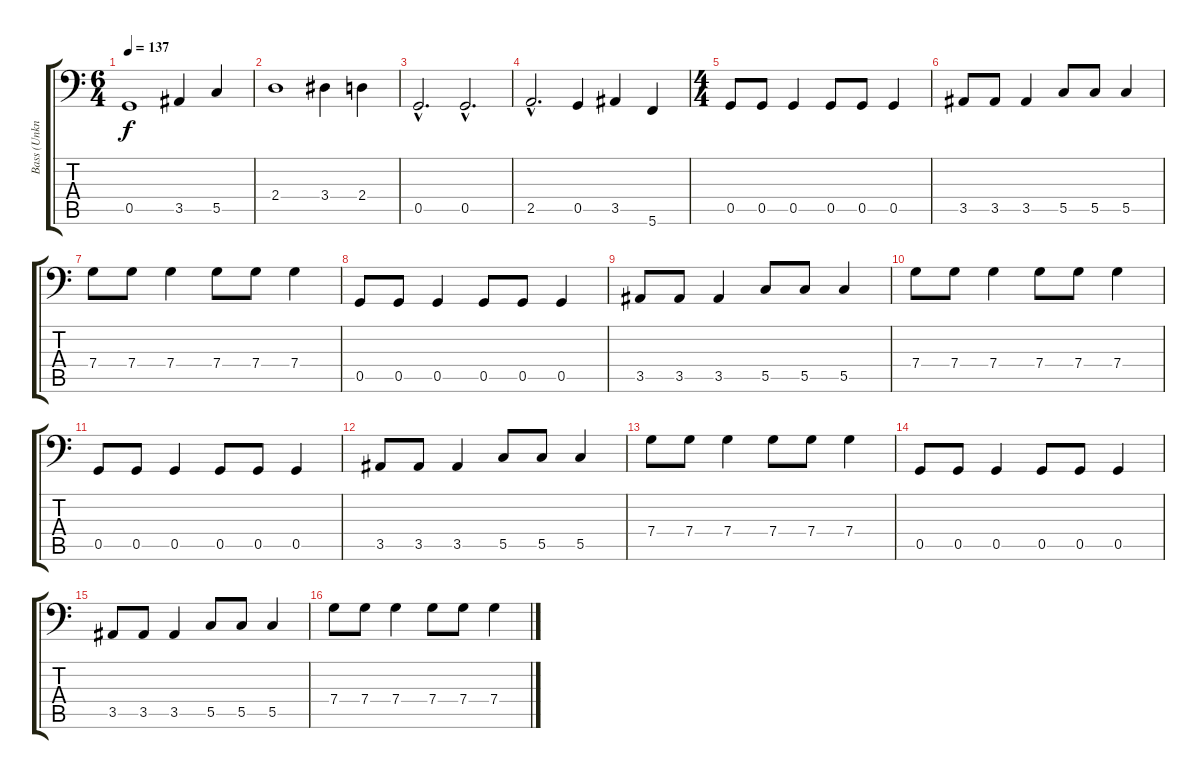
\track ("Bass (Unknown)" "Bass (Unkn") {instrument electricbasspick}
\staff {score tabs}
\tuning (D3 A2 F2 C2 G1 C1) {hide}
\ts (6 4)
\tempo 137
\clef f4
\ks c
0.5.1{dy f} 3.5.4 5.5.4 |
2.4.1 3.4.4 2.4.4 |
0.5{hac}.2{d} 0.5{hac}.2{d} |
2.5{hac}.2{d} 0.5.4 3.5.4 5.6.4 |
\ts (4 4)
0.5.8{instrument electricbasspick} 0.5.8 0.5.4 0.5.8 0.5.8 0.5.4 |
3.5.8 3.5.8 3.5.4 5.5.8 5.5.8 5.5.4 |
7.4.8 7.4.8 7.4.4 7.4.8 7.4.8 7.4.4 |
0.5.8 0.5.8 0.5.4 0.5.8 0.5.8 0.5.4 |
3.5.8 3.5.8 3.5.4 5.5.8 5.5.8 5.5.4 |
7.4.8 7.4.8 7.4.4 7.4.8 7.4.8 7.4.4 |
0.5.8 0.5.8 0.5.4 0.5.8 0.5.8 0.5.4 |
3.5.8 3.5.8 3.5.4 5.5.8 5.5.8 5.5.4 |
7.4.8 7.4.8 7.4.4 7.4.8 7.4.8 7.4.4 |
0.5.8 0.5.8 0.5.4 0.5.8 0.5.8 0.5.4 |
3.5.8 3.5.8 3.5.4 5.5.8 5.5.8 5.5.4 |
7.4.8 7.4.8 7.4.4 7.4.8 7.4.8 7.4.4
